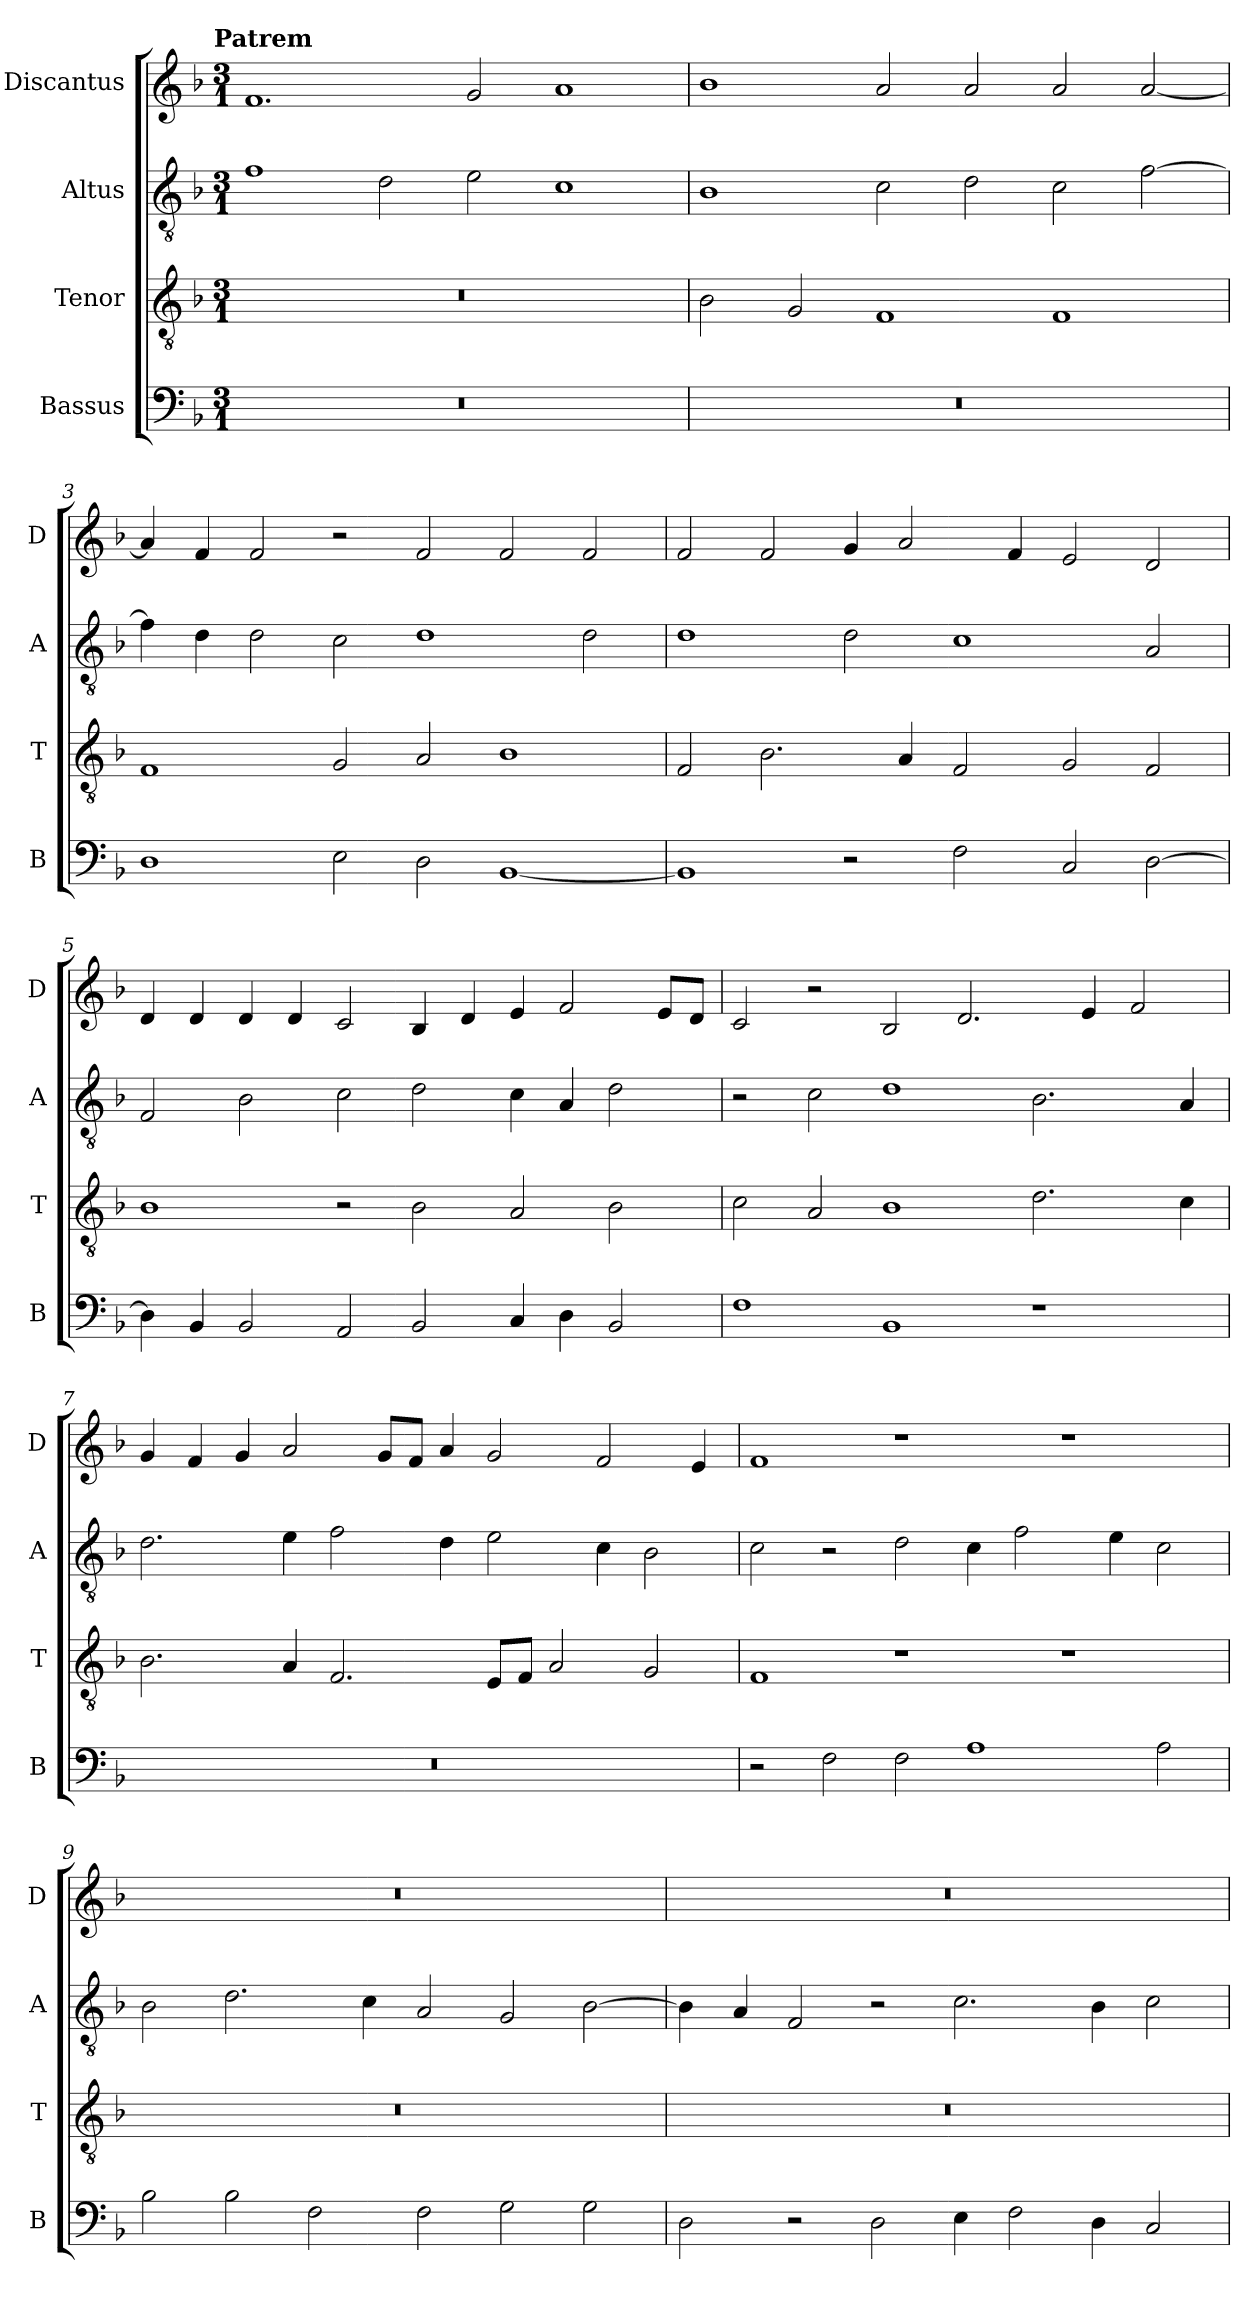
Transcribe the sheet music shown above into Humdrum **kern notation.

**kern	**kern	**kern	**kern
*part4	*part3	*part2	*part1
*staff4	*staff3	*staff2	*staff1
*I"Bassus	*I"Tenor	*I"Altus	*I"Discantus
*I'B	*I'T	*I'A	*I'D
*clefF4	*clefGv2	*clefGv2	*clefG2
*k[b-]	*k[b-]	*k[b-]	*k[b-]
!!LO:TX:omd:t=Patrem
*M3/1	*M3/1	*M3/1	*M3/1
=1	=1	=1	=1
0.r	0.r	1f	1.f
.	.	2d\	.
.	.	2e\	2g/
.	.	1c	1a
=2	=2	=2	=2
0.r	2B-\	1B-	1b-
.	2G/	.	.
.	1F	2c\	2a/
.	.	2d\	2a/
.	1F	2c\	2a/
.	.	[2f\	[2a/
=3	=3	=3	=3
1D	1F	4f\]	4a/]
.	.	4d\	4f/
.	.	2d\	2f/
2E\	2G/	2c\	2r
2D\	2A/	1d	2f/
[1BB-	1B-	.	2f/
.	.	2d\	2f/
=4	=4	=4	=4
1BB-]	2F/	1d	2f/
.	2.B-\	.	2f/
2r	.	2d\	4g/
.	4A/	.	2a/
2F\	2F/	1c	.
.	.	.	4f/
2C/	2G/	.	2e/
[2D\	2F/	2A/	2d/
=5	=5	=5	=5
4D\]	1B-	2F/	4d/
4BB-/	.	.	4d/
2BB-/	.	2B-\	4d/
.	.	.	4d/
2AA/	2r	2c\	2c/
2BB-/	2B-\	2d\	4B-/
.	.	.	4d/
4C/	2A/	4c\	4e/
4D\	.	4A/	2f/
2BB-/	2B-\	2d\	.
.	.	.	8e/L
.	.	.	8d/J
=6	=6	=6	=6
1F	2c\	2r	2c/
.	2A/	2c\	2r
1BB-	1B-	1d	2B-/
.	.	.	2.d/
1r	2.d\	2.B-\	.
.	.	.	4e/
.	.	.	2f/
.	4c\	4A/	.
=7	=7	=7	=7
0.r	2.B-\	2.d\	4g/
.	.	.	4f/
.	.	.	4g/
.	4A/	4e\	2a/
.	2.F/	2f\	.
.	.	.	8g/L
.	.	.	8f/J
.	.	4d\	4a/
.	8E/L	2e\	2g/
.	8F/J	.	.
.	2A/	.	.
.	.	4c\	2f/
.	2G/	2B-\	.
.	.	.	4e/
=8	=8	=8	=8
2r	1F	2c\	1f
2F\	.	2r	.
2F\	1r	2d\	1r
1A	.	4c\	.
.	.	2f\	.
.	1r	.	1r
.	.	4e\	.
2A\	.	2c\	.
=9	=9	=9	=9
2B-\	0.r	2B-\	0.r
2B-\	.	2.d\	.
2F\	.	.	.
.	.	4c\	.
2F\	.	2A/	.
2G\	.	2G/	.
2G\	.	[2B-\	.
=10	=10	=10	=10
2D\	0.r	4B-\]	0.r
.	.	4A/	.
2r	.	2F/	.
2D\	.	2r	.
4E\	.	2.c\	.
2F\	.	.	.
4D\	.	4B-\	.
2C/	.	2c\	.
=	=	=	=
*-	*-	*-	*-
